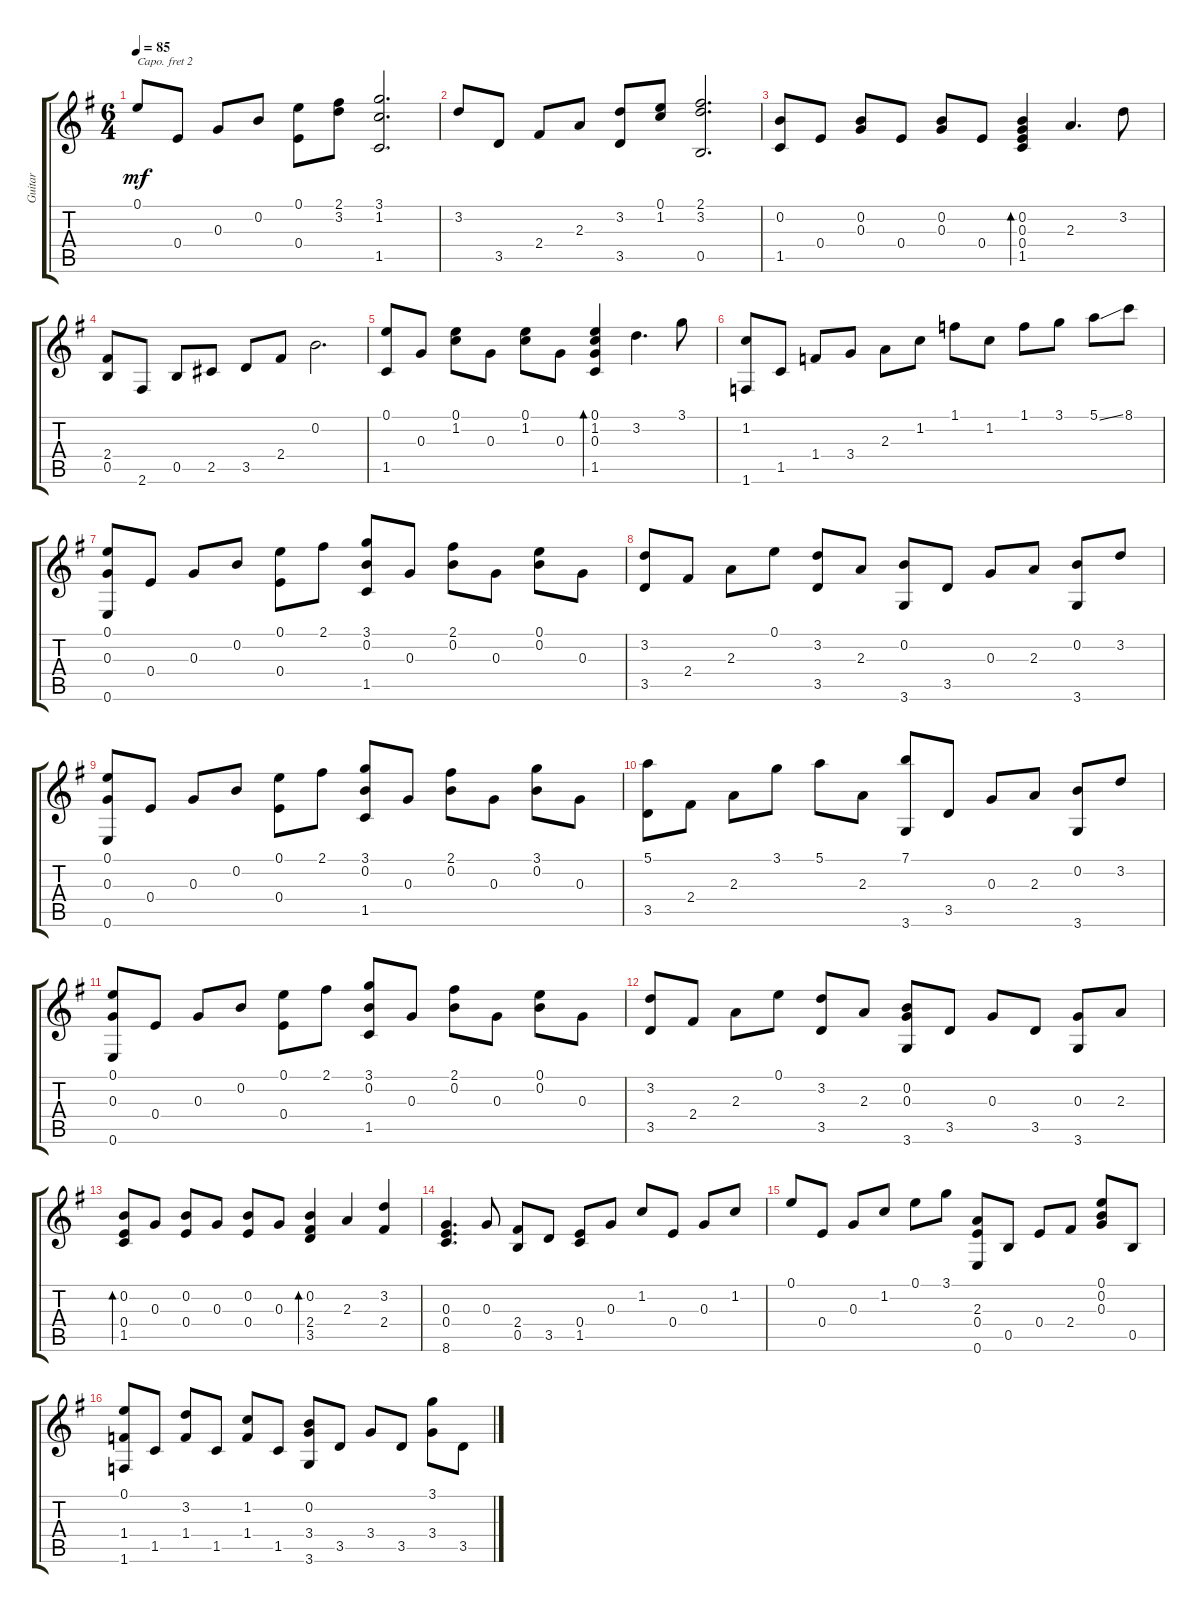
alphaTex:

\track ("Guitar" "Guitar") {solo instrument acousticguitarnylon}
\staff {score tabs}
\capo 2
\tuning (D4 A3 F3 D3 A2 D2) {hide}
\ts (6 4)
\tempo 85
\clef g2
\ks eminor
0.1.8{dy mf instrument acousticguitarnylon} 0.4.8 0.3.8 0.2.8 (0.1 0.4).8 (2.1 3.2).8 (3.1 1.2 1.5).2{d} |
3.2.8 3.5.8 2.4.8 2.3.8 (3.2 3.5).8 (0.1 1.2).8 (2.1 3.2 0.5).2{d} |
(0.2 1.5).8 0.4.8 (0.2 0.3).8 0.4.8 (0.2 0.3).8 0.4.8 (0.2 0.3 0.4 1.5).4{bd 60} 2.3.4{d} 3.2.8 |
(2.4 0.5).8 2.6.8 0.5.8 2.5.8 3.5.8 2.4.8 0.2.2{d} |
(0.1 1.5).8 0.3.8 (0.1 1.2).8 0.3.8 (0.1 1.2).8 0.3.8 (0.1 1.2 0.3 1.5).4{bd 60} 3.2.4{d} 3.1.8 |
(1.2 1.6).8 1.5.8 1.4.8 3.4.8 2.3.8 1.2.8 1.1.8 1.2.8 1.1.8 3.1.8 5.1{ss}.8 8.1.8 |
(0.1 0.3 0.6).8 0.4.8 0.3.8 0.2.8 (0.1 0.4).8 2.1.8 (3.1 0.2 1.5).8 0.3.8 (2.1 0.2).8 0.3.8 (0.1 0.2).8 0.3.8 |
(3.2 3.5).8 2.4.8 2.3.8 0.1.8 (3.2 3.5).8 2.3.8 (0.2 3.6).8 3.5.8 0.3.8 2.3.8 (0.2 3.6).8 3.2.8 |
(0.1 0.3 0.6).8 0.4.8 0.3.8 0.2.8 (0.1 0.4).8 2.1.8 (3.1 0.2 1.5).8 0.3.8 (2.1 0.2).8 0.3.8 (3.1 0.2).8 0.3.8 |
(5.1 3.5).8 2.4.8 2.3.8 3.1.8 5.1.8 2.3.8 (7.1 3.6).8 3.5.8 0.3.8 2.3.8 (0.2 3.6).8 3.2.8 |
(0.1 0.3 0.6).8 0.4.8 0.3.8 0.2.8 (0.1 0.4).8 2.1.8 (3.1 0.2 1.5).8 0.3.8 (2.1 0.2).8 0.3.8 (0.1 0.2).8 0.3.8 |
(3.2 3.5).8 2.4.8 2.3.8 0.1.8 (3.2 3.5).8 2.3.8 (0.2 0.3 3.6).8 3.5.8 0.3.8 3.5.8 (0.3 3.6).8 2.3.8 |
(0.2 0.4 1.5).8{bd 60} 0.3.8 (0.2 0.4).8 0.3.8 (0.2 0.4).8 0.3.8 (0.2 2.4 3.5).4{bd 60} 2.3.4 (3.2 2.4).4 |
(0.3 0.4 8.6).4{d} 0.3.8 (2.4 0.5).8 3.5.8 (0.4 1.5).8 0.3.8 1.2.8 0.4.8 0.3.8 1.2.8 |
0.1.8 0.4.8 0.3.8 1.2.8 0.1.8 3.1.8 (2.3 0.4 0.6).8 0.5.8 0.4.8 2.4.8 (0.1 0.2 0.3).8 0.5.8 |
(0.1 1.4 1.6).8 1.5.8 (3.2 1.4).8 1.5.8 (1.2 1.4).8 1.5.8 (0.2 3.4 3.6).8 3.5.8 3.4.8 3.5.8 (3.1 3.4).8 3.5.8
